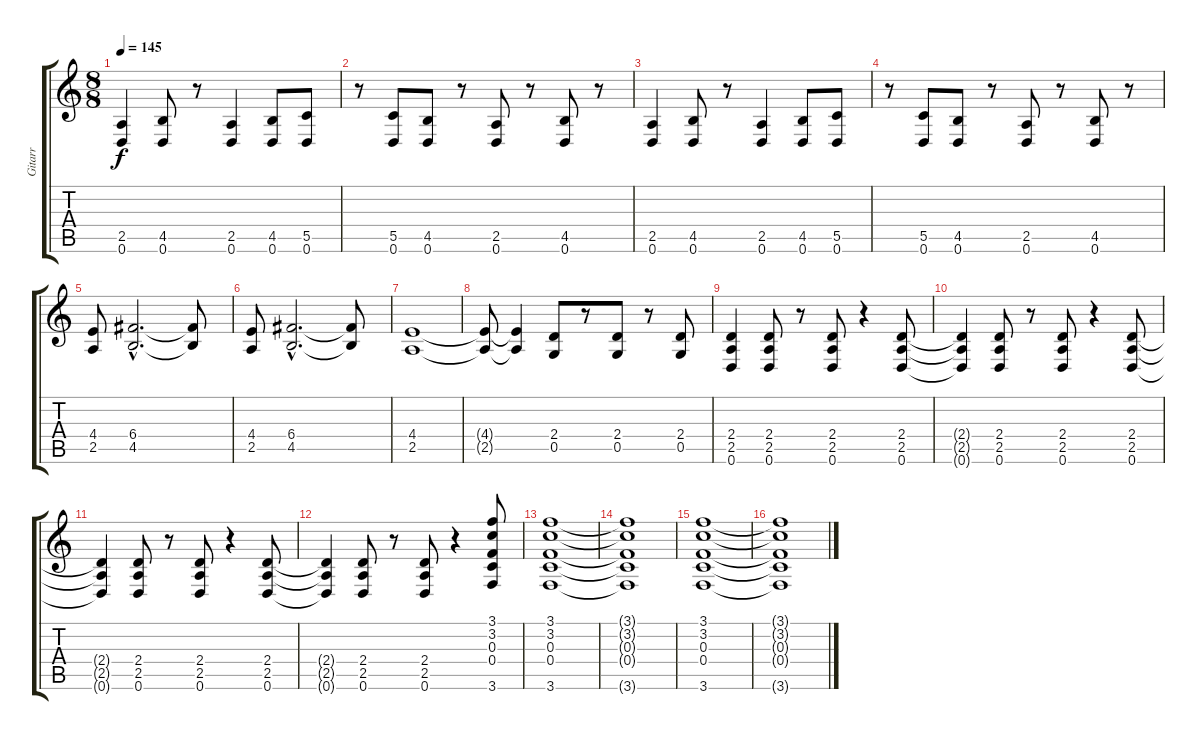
\track ("Gitarr" "Gitarr") {instrument electricguitarclean}
\staff {score tabs}
\tuning (D4 A3 F3 C3 G2 D2) {hide}
\ts (8 8)
\tempo 145
\clef g2
\ks c
(2.5 0.6).4{dy f} (4.5 0.6).8 r.8 (2.5 0.6).4 (4.5 0.6).8 (5.5 0.6).8 |
r.8 (5.5 0.6).8 (4.5 0.6).8 r.8 (2.5 0.6).8 r.8 (4.5 0.6).8 r.8 |
(2.5 0.6).4 (4.5 0.6).8 r.8 (2.5 0.6).4 (4.5 0.6).8 (5.5 0.6).8 |
r.8 (5.5 0.6).8 (4.5 0.6).8 r.8 (2.5 0.6).8 r.8 (4.5 0.6).8 r.8 |
(4.4 2.5).8 (6.4{hac} 4.5{hac}).2{d} (6.4{t} 4.5{t}).8 |
(4.4 2.5).8 (6.4{hac} 4.5{hac}).2{d} (6.4{t} 4.5{t}).8 |
(4.4 2.5).1 |
(4.4{t} 2.5{t}).8 (4.4{t} 2.5{t}).4 (2.4 0.5).8 r.8 (2.4 0.5).8 r.8 (2.4 0.5).8 |
(2.4 2.5 0.6).4 (2.4 2.5 0.6).8 r.8 (2.4 2.5 0.6).8 r.4 (2.4 2.5 0.6).8 |
(2.4{t} 2.5{t} 0.6{t}).4 (2.4 2.5 0.6).8 r.8 (2.4 2.5 0.6).8 r.4 (2.4 2.5 0.6).8 |
(2.4{t} 2.5{t} 0.6{t}).4 (2.4 2.5 0.6).8 r.8 (2.4 2.5 0.6).8 r.4 (2.4 2.5 0.6).8 |
(2.4{t} 2.5{t} 0.6{t}).4 (2.4 2.5 0.6).8 r.8 (2.4 2.5 0.6).8 r.4 (3.1 3.2 0.3 0.4 3.6).8 |
(3.1 3.2 0.3 0.4 3.6).1 |
(3.1{t} 3.2{t} 0.3{t} 0.4{t} 3.6{t}).1 |
(3.1 3.2 0.3 0.4 3.6).1 |
(3.1{t} 3.2{t} 0.3{t} 0.4{t} 3.6{t}).1
